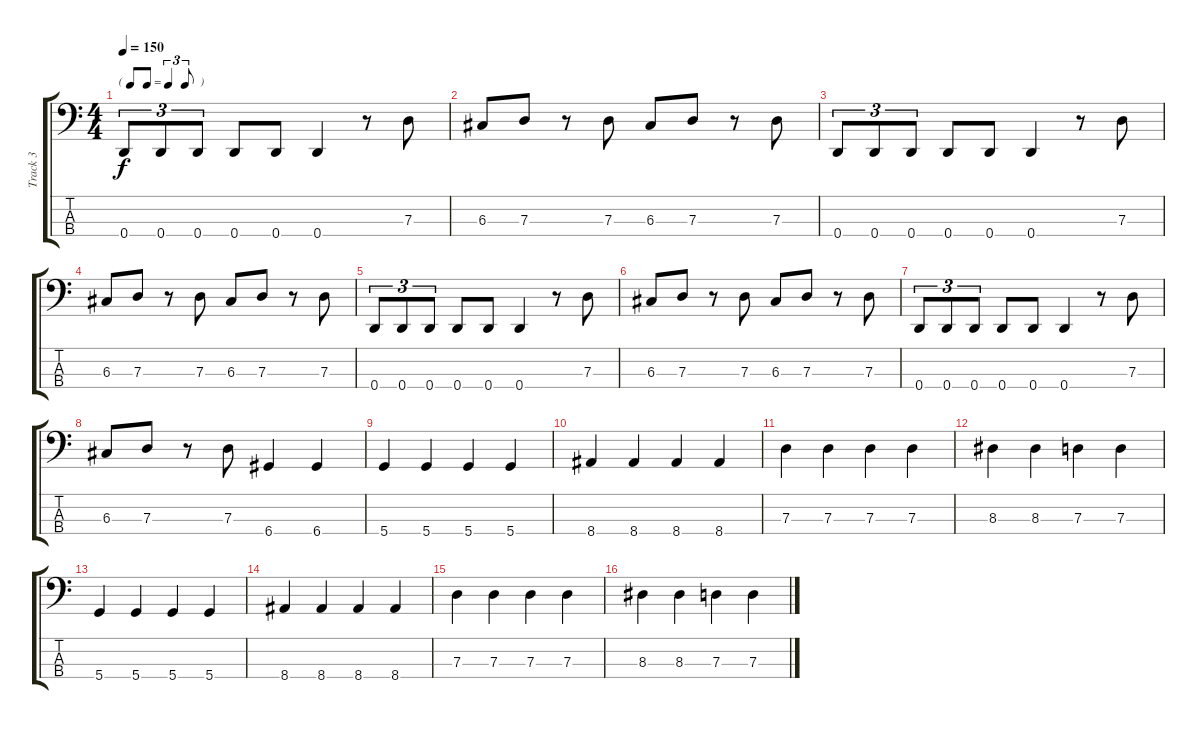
\track ("Track 3" "Track 3") {instrument electricbassfinger}
\staff {score tabs}
\tuning (F2 C2 G1 D1) {hide}
\ts (4 4)
\tf triplet8th
\tempo 150
\clef f4
\ks c
0.4.8{tu (3 2) dy f} 0.4.8{tu (3 2)} 0.4.8{tu (3 2)} 0.4.8 0.4.8 0.4.4 r.8 7.3.8 |
6.3.8 7.3.8 r.8 7.3.8 6.3.8 7.3.8 r.8 7.3.8 |
0.4.8{tu (3 2)} 0.4.8{tu (3 2)} 0.4.8{tu (3 2)} 0.4.8 0.4.8 0.4.4 r.8 7.3.8 |
6.3.8 7.3.8 r.8 7.3.8 6.3.8 7.3.8 r.8 7.3.8 |
0.4.8{tu (3 2)} 0.4.8{tu (3 2)} 0.4.8{tu (3 2)} 0.4.8 0.4.8 0.4.4 r.8 7.3.8 |
6.3.8 7.3.8 r.8 7.3.8 6.3.8 7.3.8 r.8 7.3.8 |
0.4.8{tu (3 2)} 0.4.8{tu (3 2)} 0.4.8{tu (3 2)} 0.4.8 0.4.8 0.4.4 r.8 7.3.8 |
6.3.8 7.3.8 r.8 7.3.8 6.4.4 6.4.4 |
5.4.4 5.4.4 5.4.4 5.4.4 |
8.4.4 8.4.4 8.4.4 8.4.4 |
7.3.4 7.3.4 7.3.4 7.3.4 |
8.3.4 8.3.4 7.3.4 7.3.4 |
5.4.4 5.4.4 5.4.4 5.4.4 |
8.4.4 8.4.4 8.4.4 8.4.4 |
7.3.4 7.3.4 7.3.4 7.3.4 |
8.3.4 8.3.4 7.3.4 7.3.4
